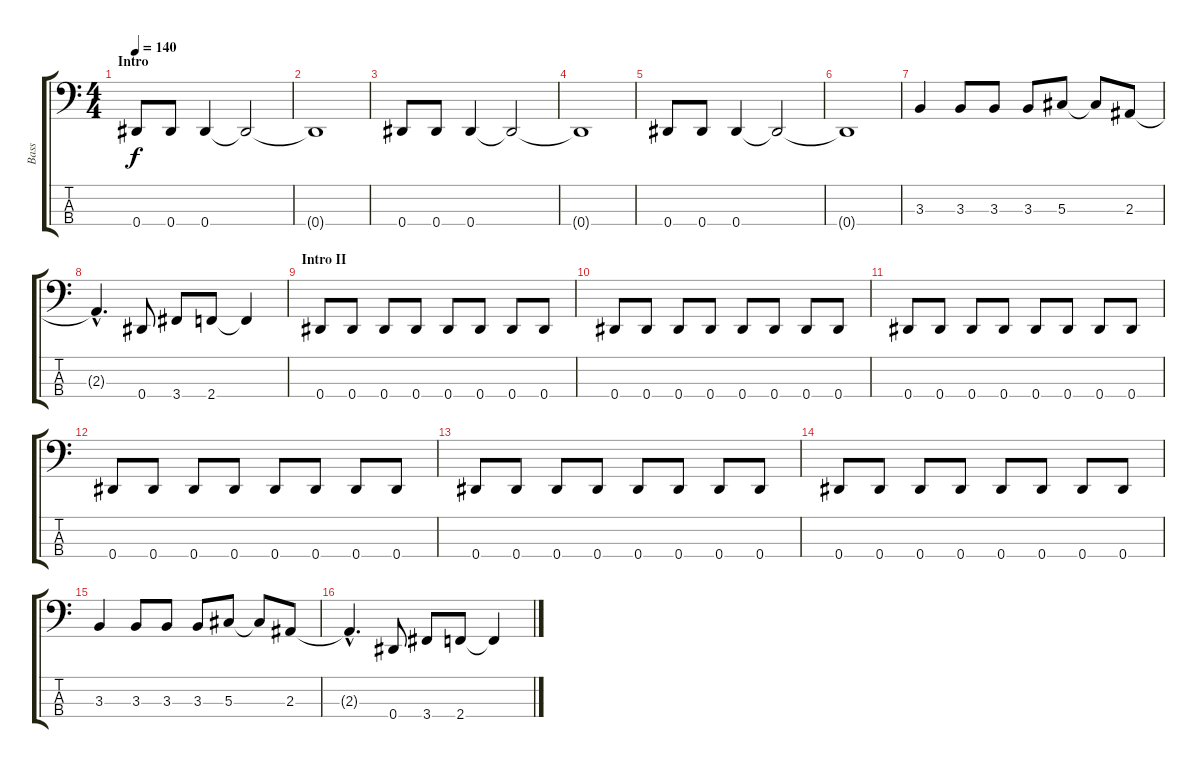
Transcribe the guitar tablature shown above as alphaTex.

\track ("Bass" "Bass") {instrument electricbassfinger}
\staff {score tabs}
\tuning (Gb2 Db2 Ab1 Eb1) {hide}
\ts (4 4)
\section ("" "Intro")
\tempo 140
\clef f4
\ks c
0.4.8{dy f instrument electricbassfinger} 0.4.8 0.4.4 0.4{t}.2 |
0.4{t}.1 |
0.4.8 0.4.8 0.4.4 0.4{t}.2 |
0.4{t}.1 |
0.4.8 0.4.8 0.4.4 0.4{t}.2 |
0.4{t}.1 |
3.3.4 3.3.8 3.3.8 3.3.8 5.3.8 5.3{t}.8 2.3.8 |
2.3{hac t}.4{d} 0.4.8 3.4.8 2.4.8 2.4{t}.4 |
\section ("" "Intro II")
0.4.8 0.4.8 0.4.8 0.4.8 0.4.8 0.4.8 0.4.8 0.4.8 |
0.4.8 0.4.8 0.4.8 0.4.8 0.4.8 0.4.8 0.4.8 0.4.8 |
0.4.8 0.4.8 0.4.8 0.4.8 0.4.8 0.4.8 0.4.8 0.4.8 |
0.4.8 0.4.8 0.4.8 0.4.8 0.4.8 0.4.8 0.4.8 0.4.8 |
0.4.8 0.4.8 0.4.8 0.4.8 0.4.8 0.4.8 0.4.8 0.4.8 |
0.4.8 0.4.8 0.4.8 0.4.8 0.4.8 0.4.8 0.4.8 0.4.8 |
3.3.4 3.3.8 3.3.8 3.3.8 5.3.8 5.3{t}.8 2.3.8 |
2.3{hac t}.4{d} 0.4.8 3.4.8 2.4.8 2.4{t}.4
